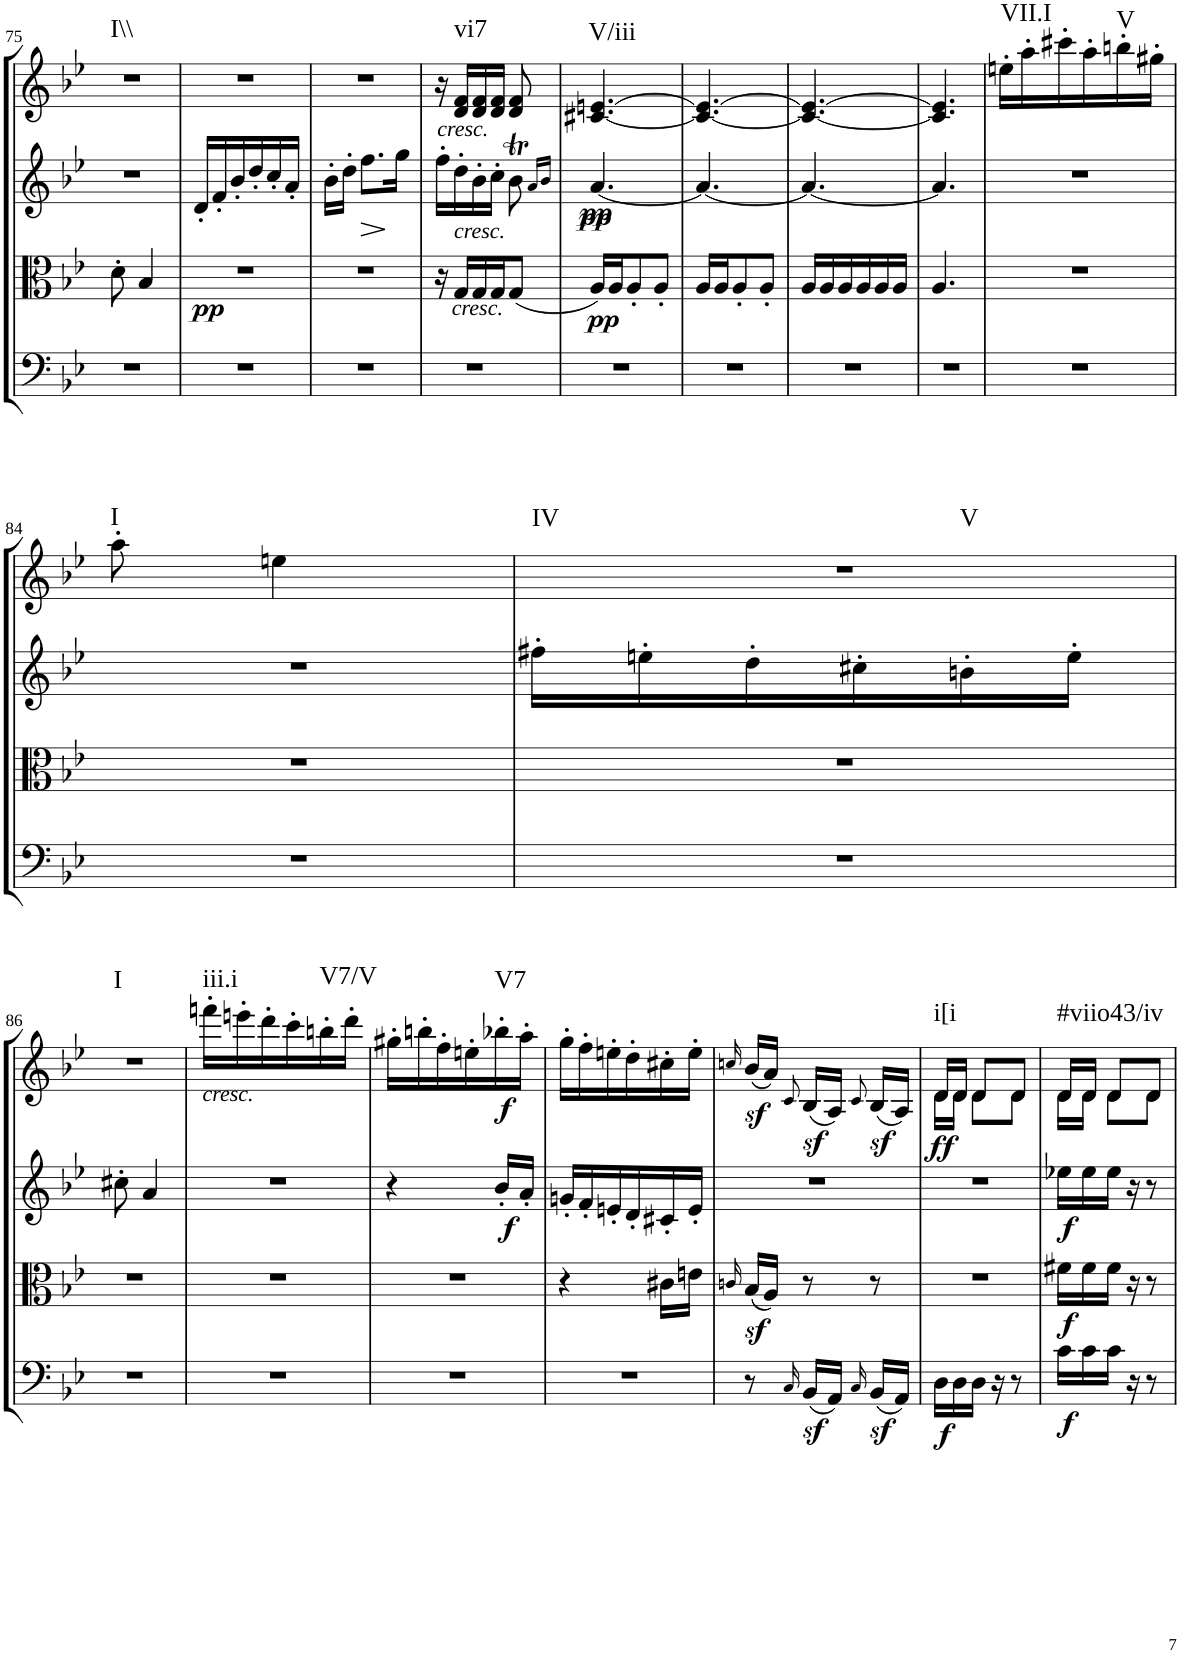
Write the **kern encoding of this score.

**kern	**dynam	**kern	**dynam	**kern	**dynam	**kern	**dynam	**harte
*part4	*part4	*part3	*part3	*part2	*part2	*part1	*part1	*part1
*staff4	*staff4	*staff3	*staff3	*staff2	*staff2	*staff1	*staff1	*
*I"Cello	*	*I"Viola	*	*I"2nd Violin	*	*I"1st Violin	*	*
*	*	*I'Vla	*	*I'Vln	*	*I'Vln	*	*
!!LO:PB:g=z
*clefF4	*	*clefC3	*	*clefG2	*	*clefG2	*	*
*k[b-e-]	*	*k[b-e-]	*	*k[b-e-]	*	*k[b-e-]	*	*
*B-:	*	*B-:	*	*B-:	*	*B-:	*	*
*M3/8	*	*M3/8	*	*M3/8	*	*M3/8	*	*
=75	=75	=75	=75	=75	=75	=75	=75	=75
!	!	!	!	!	!	!	!	!LO:H:kt=I\\
4.r	.	8d'\	.	4.r	.	4.r	.	N
.	.	4B-/	.	.	.	.	.	.
=76	=76	=76	=76	=76	=76	=76	=76	=76
!	!	!	!LO:DY:b	!	!	!	!	!
4.r	.	4.r	pp	16d'/LL	.	4.r	.	.
.	.	.	.	16f'/	.	.	.	.
.	.	.	.	16b-'/	.	.	.	.
.	.	.	.	16dd'/	.	.	.	.
.	.	.	.	16cc'/	.	.	.	.
.	.	.	.	16a'/JJ	.	.	.	.
=77	=77	=77	=77	=77	=77	=77	=77	=77
4.r	.	4.r	.	16b-'\LL	.	4.r	.	.
.	.	.	.	16dd'\JJ	.	.	.	.
!	!	!	!	!	!LO:HP:b	!	!	!
.	.	.	.	8.ff\L	>	.	.	.
.	.	.	.	16gg\Jk	]	.	.	.
=78	=78	=78	=78	=78	=78	=78	=78	=78
!	!	!LO:TX:a:i:t=cresc.	!	!	!	!	!	!
4.r	.	16r	.	16ff'\LL	.	16r	.	.
!	!	!LO:TX:b:i:t=cresc.	!	!	!	!	!	!LO:H:kt=vi7
.	.	16G/LL	.	16dd'\	.	16d/ 16f/LL	.	N
!	!	!	!	!	!	!LO:TX:b:i:t=cresc.	!	!
.	.	16G/	.	16b-'\	.	16d/ 16f/	.	.
.	.	16G/J	.	16cc'\JJ	.	16d/ 16f/JJ	.	.
.	.	(8G/J	.	8b-T\	.	8d/ 8f/	.	.
.	.	.	.	16qa/LL	.	.	.	.
.	.	.	.	16qb-/JJ	.	.	.	.
=79	=79	=79	=79	=79	=79	=79	=79	=79
!	!	!	!LO:DY:b	!	!LO:DY:b	!	!	!
!	!	!	!	!	!LO:DY:n=1:b	!	!	!LO:H:kt=V/iii
4.r	.	16A/LL)	pp	[4.a/	pp pp	[4.c#X/ [4.en/	.	N
.	.	16A/J	.	.	.	.	.	.
.	.	8A'/	.	.	.	.	.	.
.	.	8A'/J	.	.	.	.	.	.
=80	=80	=80	=80	=80	=80	=80	=80	=80
4.r	.	16A/LL	.	4.a/_	.	4.c#/_ 4.e/_	.	.
.	.	16A/J	.	.	.	.	.	.
.	.	8A'/	.	.	.	.	.	.
.	.	8A'/J	.	.	.	.	.	.
=81	=81	=81	=81	=81	=81	=81	=81	=81
4.r	.	16A/LL	.	4.a/_	.	4.c#/_ 4.e/_	.	.
.	.	16A/	.	.	.	.	.	.
.	.	16A/	.	.	.	.	.	.
.	.	16A/	.	.	.	.	.	.
.	.	16A/	.	.	.	.	.	.
.	.	16A/JJ	.	.	.	.	.	.
=82	=82	=82	=82	=82	=82	=82	=82	=82
4.r	.	4.A/	.	4.a/]	.	4.c#/] 4.e/]	.	.
=83	=83	=83	=83	=83	=83	=83	=83	=83
!	!	!	!	!	!	!	!	!LO:H:kt=VII.I
4.r	.	4.r	.	4.r	.	16een'\LL	.	N
.	.	.	.	.	.	16aa'\	.	.
.	.	.	.	.	.	16ccc#X'\	.	.
.	.	.	.	.	.	16aa'\	.	.
!	!	!	!	!	!	!	!	!LO:H:kt=V
.	.	.	.	.	.	16bbn'\	.	N
.	.	.	.	.	.	16gg#X'\JJ	.	.
!!LO:LB:g=z
=84	=84	=84	=84	=84	=84	=84	=84	=84
!	!	!	!	!	!	!	!	!LO:H:kt=I
4.r	.	4.r	.	4.r	.	8aa'\	.	N
.	.	.	.	.	.	4een\	.	.
=85	=85	=85	=85	=85	=85	=85	=85	=85
!	!	!	!	!	!	!	!	!LO:H:n=1:kt=IV
!	!	!	!	!	!	!	!	!LO:H:n=2:kt=V
4.r	.	4.r	.	16ff#X'\LL	.	4.r	.	N N
.	.	.	.	16een'\	.	.	.	.
.	.	.	.	16dd'\	.	.	.	.
.	.	.	.	16cc#X'\	.	.	.	.
.	.	.	.	16bn'\	.	.	.	.
.	.	.	.	16ee'\JJ	.	.	.	.
!!LO:LB:g=z
=86	=86	=86	=86	=86	=86	=86	=86	=86
!	!	!	!	!	!	!	!	!LO:H:kt=I
4.r	.	4.r	.	8cc#X'\	.	4.r	.	N
.	.	.	.	4a/	.	.	.	.
=87	=87	=87	=87	=87	=87	=87	=87	=87
!	!	!	!	!	!	!LO:TX:b:i:t=cresc.	!	!LO:H:kt=iii.i
4.r	.	4.r	.	4.r	.	16fffn'\LL	.	N
.	.	.	.	.	.	16eeen'\	.	.
.	.	.	.	.	.	16ddd'\	.	.
.	.	.	.	.	.	16ccc'\	.	.
!	!	!	!	!	!	!	!	!LO:H:kt=V7/V
.	.	.	.	.	.	16bbn'\	.	N
.	.	.	.	.	.	16ddd'\JJ	.	.
=88	=88	=88	=88	=88	=88	=88	=88	=88
4.r	.	4.r	.	4r	.	16gg#X'\LL	.	.
.	.	.	.	.	.	16bbn'\	.	.
.	.	.	.	.	.	16ff'\	.	.
.	.	.	.	.	.	16een'\	.	.
!	!	!	!	!	!LO:DY:b	!	!LO:DY:b	!LO:H:kt=V7
.	.	.	.	16b-'/LL	f	16bb-X'\	f	N
.	.	.	.	16a'/JJ	.	16aa'\JJ	.	.
=89	=89	=89	=89	=89	=89	=89	=89	=89
4.r	.	4r	.	16gn'/LL	.	16gg'\LL	.	.
.	.	.	.	16f'/	.	16ff'\	.	.
.	.	.	.	16en'/	.	16een'\	.	.
.	.	.	.	16d'/	.	16dd'\	.	.
.	.	16c#X\LL	.	16c#X'/	.	16cc#X'\	.	.
.	.	16en\JJ	.	16e'/JJ	.	16ee'\JJ	.	.
=90	=90	=90	=90	=90	=90	=90	=90	=90
.	.	16qcn/	.	.	.	16qccn/	.	.
8r	.	(16B-z</LL	.	4.r	.	(16b-z</LL	.	.
.	.	16A/JJ)	.	.	.	16a/JJ)	.	.
16qC/	.	.	.	.	.	8qc/	.	.
(16BB-z</LL	.	8r	.	.	.	(16B-z</LL	.	.
16AA/JJ)	.	.	.	.	.	16A/JJ)	.	.
16qC/	.	.	.	.	.	8qc/	.	.
(16BB-z</LL	.	8r	.	.	.	(16B-z</LL	.	.
16AA/JJ)	.	.	.	.	.	16A/JJ)	.	.
=91	=91	=91	=91	=91	=91	=91	=91	=91
*	*	*	*	*	*	*^	*	*
!	!LO:DY:b	!	!	!	!	!	!	!LO:DY:b	!LO:H:kt=i[i
16D\LL	f	4.r	.	4.r	.	16d/LL	16d\LL	ff	N
16D\	.	.	.	.	.	16d/JJ	16d\JJ	.	.
16D\JJ	.	.	.	.	.	8d/L	8d\L	.	.
16r	.	.	.	.	.	.	.	.	.
8r	.	.	.	.	.	8d/J	8d\J	.	.
=92	=92	=92	=92	=92	=92	=92	=92	=92	=92
!	!LO:DY:b	!	!LO:DY:b	!	!LO:DY:b	!	!	!	!LO:H:kt=#viio43/iv
16c\LL	f	16f#X\LL	f	16ee-X\LL	f	16d/LL	16d\LL	.	N
16c\	.	16f#\	.	16ee-\	.	16d/JJ	16d\JJ	.	.
16c\JJ	.	16f#\JJ	.	16ee-\JJ	.	8d/L	8d\L	.	.
16r	.	16r	.	16r	.	.	.	.	.
8r	.	8r	.	8r	.	8d/J	8d\J	.	.
*	*	*	*	*	*	*v	*v	*	*
=	=	=	=	=	=	=	=	=
*-	*-	*-	*-	*-	*-	*-	*-	*-
